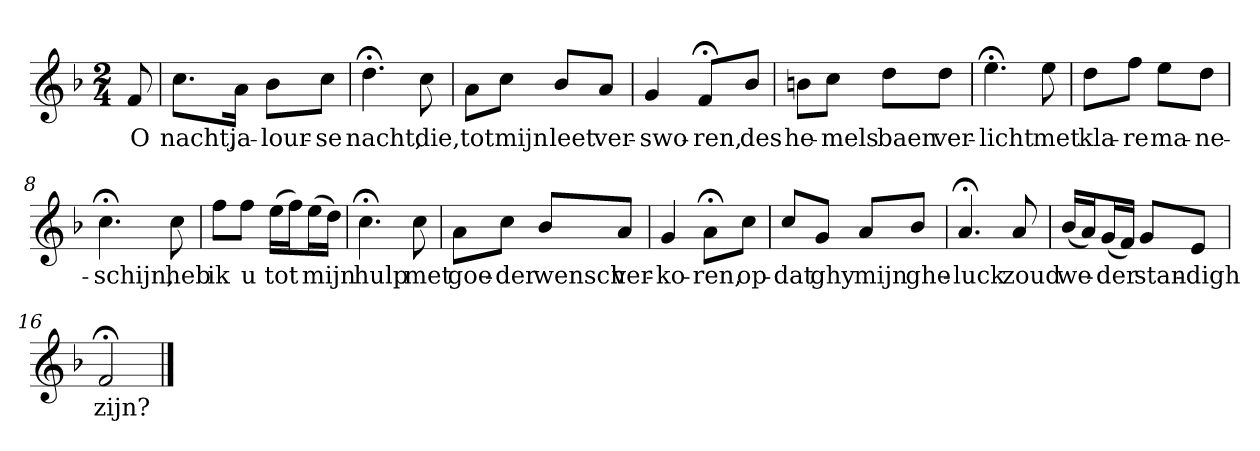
**kern	**text
*part1	*part1
*staff1	*staff1
*k[b-]	*
*F:	*
*M2/4	*
*MM120	*
=	=
8f	O
=1	=1
8.ccL	nacht,
16aJk	ja-
8b-L	-lour-
8ccJ	-se
=2	=2
4.dd;<	nacht,
8cc	die,
=3	=3
8aL	tot
8ccJ	mijn
8b-L	leet
8aJ	ver-
=4	=4
4g	-swo-
8f;<L	-ren,
8b-J	des
=5	=5
8bnL	he-
8ccJ	-mels
8ddL	baen
8ddJ	ver-
=6	=6
4.ee;<	-licht
8ee	met
=7	=7
8ddL	kla-
8ffJ	-re
8eeL	ma-
8ddJ	-ne-
=8	=8
4.cc;<	-schijn,
8cc	heb
=9	=9
8ffL	ik
8ffJ	u
(16eeLL	tot
16ffJ)	.
(16eeL	mijn
16ddJJ)	.
=10	=10
4.cc;<	hulp
8cc	met
=11	=11
8aL	goe-
8ccJ	-der
8b-L	wensch
8aJ	ver-
=12	=12
4g	-ko-
8a;<L	-ren,
8ccJ	op-
=13	=13
8ccL	-dat
8gJ	ghy
8aL	mijn
8b-J	ghe-
=14	=14
4.a;<	-luck
8a	zoud
=15	=15
(16b-LL	we-
16aJ)	.
(16gL	-der
16fJJ)	.
8gL	stan-
8eJ	-digh
=16	=16
2f;<	zijn?
==	==
*-	*-
